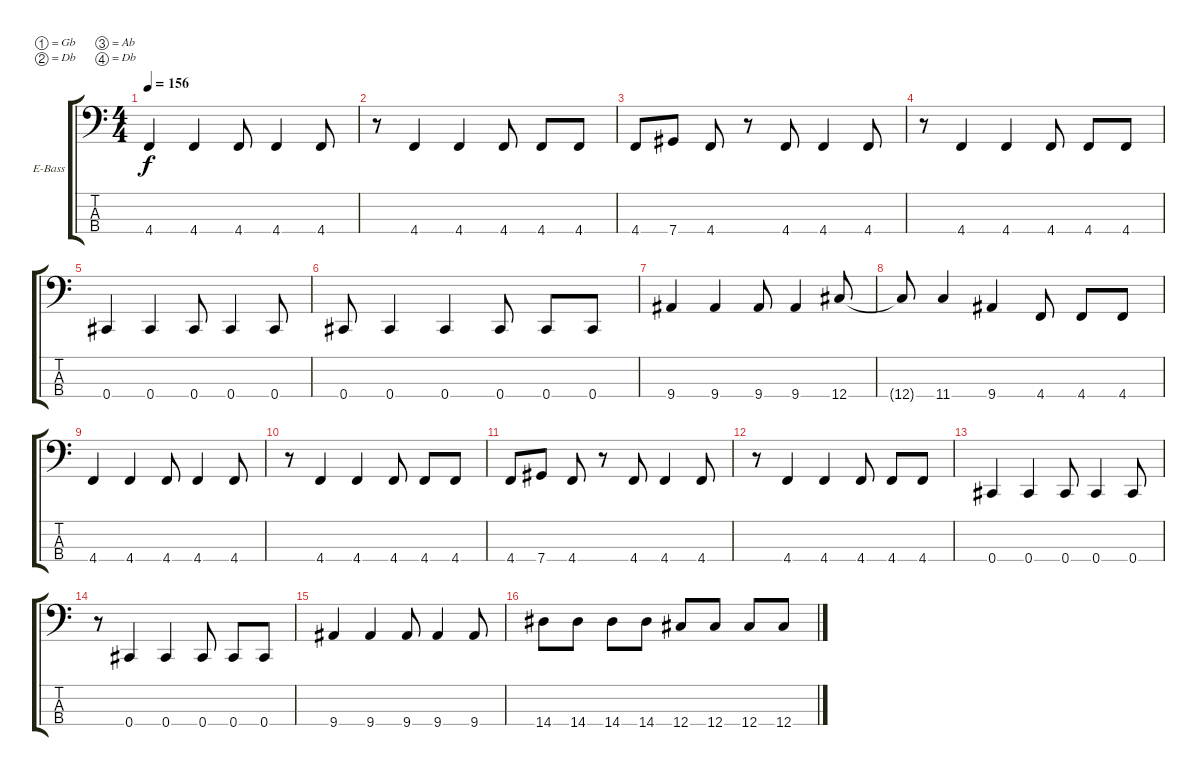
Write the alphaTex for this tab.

\defaultSystemsLayout 4
\bracketExtendMode groupsimilarinstruments
\firstSystemTrackNameOrientation horizontal
\otherSystemsTrackNameOrientation horizontal
\track ("Andrey Bahnew" "E-Bass") {instrument electricbassfinger}
\staff {score tabs}
\tuning (Gb2 Db2 Ab1 Db1)
\ts (4 4)
\tempo 156
\clef f4
\scale
0.333333
\ks c
4.4.4{dy f} 4.4.4 4.4.8 4.4.4 4.4.8 |
\scale
0.333333 r.8 4.4.4 4.4.4 4.4.8 4.4.8 4.4.8 |
\scale
0.333333 4.4.8 7.4.8 4.4.8 r.8 4.4.8 4.4.4 4.4.8 |
\scale
0.333333 r.8 4.4.4 4.4.4 4.4.8 4.4.8 4.4.8 |
\scale
0.333333 0.4.4 0.4.4 0.4.8 0.4.4 0.4.8 |
\scale
0.333333 0.4.8 0.4.4 0.4.4 0.4.8 0.4.8 0.4.8 |
\scale
0.333333 9.4.4 9.4.4 9.4.8 9.4.4 12.4.8 |
\scale
0.333333 12.4{t}.8 11.4.4 9.4.4 4.4.8 4.4.8 4.4.8 |
\scale
0.333333 4.4.4 4.4.4 4.4.8 4.4.4 4.4.8 |
\scale
0.333333 r.8 4.4.4 4.4.4 4.4.8 4.4.8 4.4.8 |
\scale
0.333333 4.4.8 7.4.8 4.4.8 r.8 4.4.8 4.4.4 4.4.8 |
\scale
0.333333 r.8 4.4.4 4.4.4 4.4.8 4.4.8 4.4.8 |
\scale
0.333333 0.4.4 0.4.4 0.4.8 0.4.4 0.4.8 |
\scale
0.333333 r.8 0.4.4 0.4.4 0.4.8 0.4.8 0.4.8 |
\scale
0.333333 9.4.4 9.4.4 9.4.8 9.4.4 9.4.8 |
\scale
0.333333 14.4.8 14.4.8 14.4.8 14.4.8 12.4.8 12.4.8 12.4.8 12.4.8
